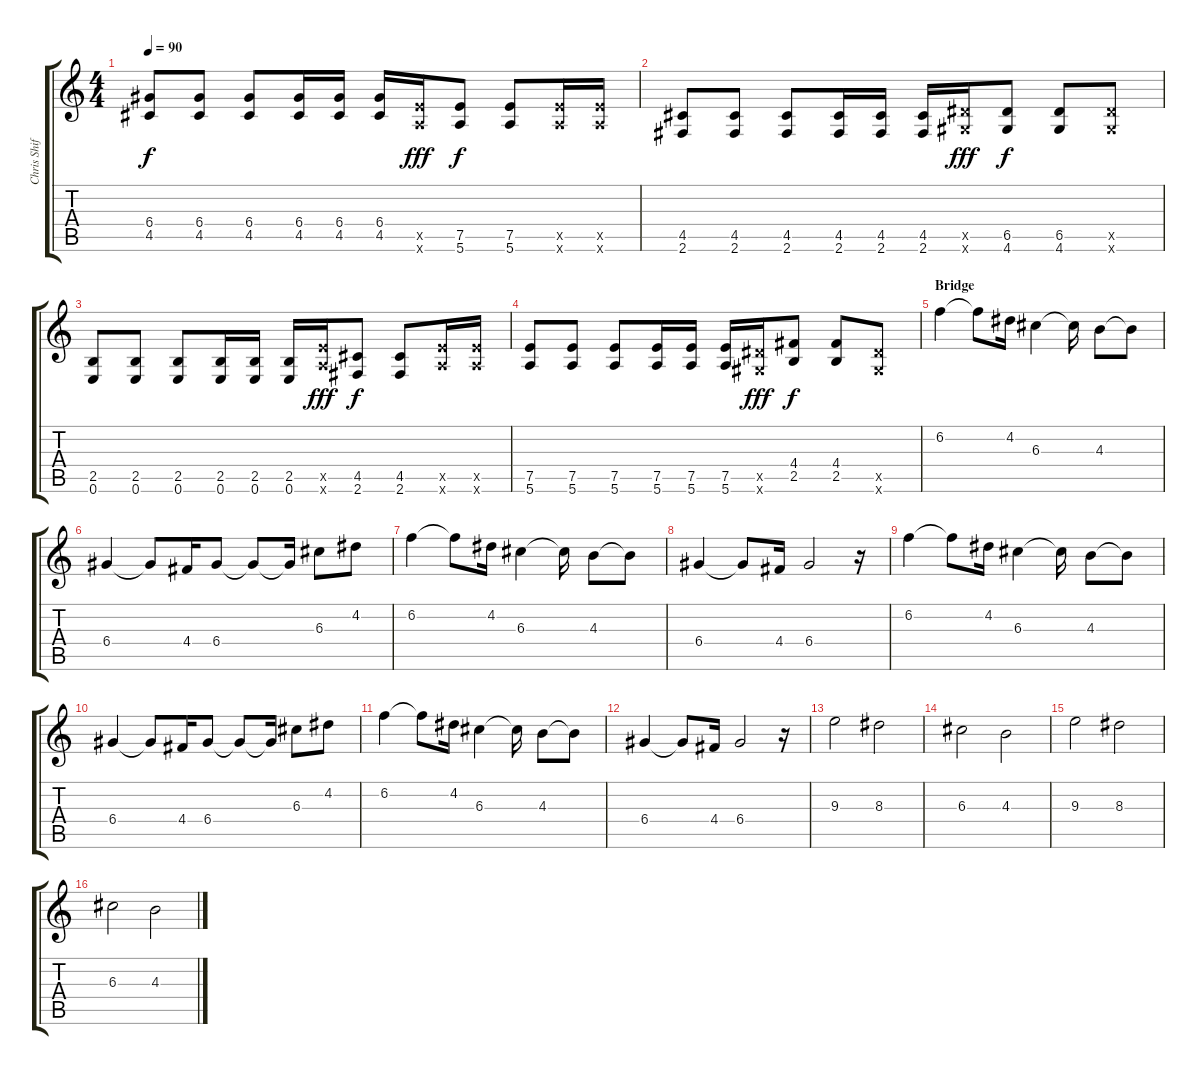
\track ("Chris Shifflet" "Chris Shif") {instrument distortionguitar}
\staff {score tabs}
\tuning (E4 B3 G3 D3 A2 E2) {hide}
\ts (4 4)
\tempo 90
\clef g2
\ks c
(6.4 4.5).8{dy f} (6.4 4.5).8 (6.4 4.5).8 (6.4 4.5).16 (6.4 4.5).16 (6.4 4.5).16 (7.5{x} 5.6{x}).16{dy fff} (7.5 5.6).8{dy f} (7.5 5.6).8 (7.5{x} 5.6{x}).16 (7.5{x} 5.6{x}).16 |
(4.5 2.6).8 (4.5 2.6).8 (4.5 2.6).8 (4.5 2.6).16 (4.5 2.6).16 (4.5 2.6).16 (6.5{x} 4.6{x}).16{dy fff} (6.5 4.6).8{dy f} (6.5 4.6).8 (6.5{x} 4.6{x}).8 |
(2.5 0.6).8 (2.5 0.6).8 (2.5 0.6).8 (2.5 0.6).16 (2.5 0.6).16 (2.5 0.6).16 (7.5{x} 5.6{x}).16{dy fff} (4.5 2.6).8{dy f} (4.5 2.6).8 (7.5{x} 5.6{x}).16 (7.5{x} 5.6{x}).16 |
(7.5 5.6).8 (7.5 5.6).8 (7.5 5.6).8 (7.5 5.6).16 (7.5 5.6).16 (7.5 5.6).16 (6.5{x} 4.6{x}).16{dy fff} (4.4 2.5).8{dy f} (4.4 2.5).8 (6.5{x} 4.6{x}).8 |
\section ("" "Bridge")
6.2.4 6.2{t}.8 4.2.16 6.3.4 6.3{t}.16 4.3.8 4.3{t}.8 |
6.4.4 6.4{t}.8 4.4.16 6.4.8 6.4{t}.8 6.4{t}.16 6.3.8 4.2.8 |
6.2.4 6.2{t}.8 4.2.16 6.3.4 6.3{t}.16 4.3.8 4.3{t}.8 |
6.4.4 6.4{t}.8 4.4.16 6.4.2 r.16 |
6.2.4 6.2{t}.8 4.2.16 6.3.4 6.3{t}.16 4.3.8 4.3{t}.8 |
6.4.4 6.4{t}.8 4.4.16 6.4.8 6.4{t}.8 6.4{t}.16 6.3.8 4.2.8 |
6.2.4 6.2{t}.8 4.2.16 6.3.4 6.3{t}.16 4.3.8 4.3{t}.8 |
6.4.4 6.4{t}.8 4.4.16 6.4.2 r.16 |
9.3.2 8.3.2 |
6.3.2 4.3.2 |
9.3.2 8.3.2 |
6.3.2 4.3.2
